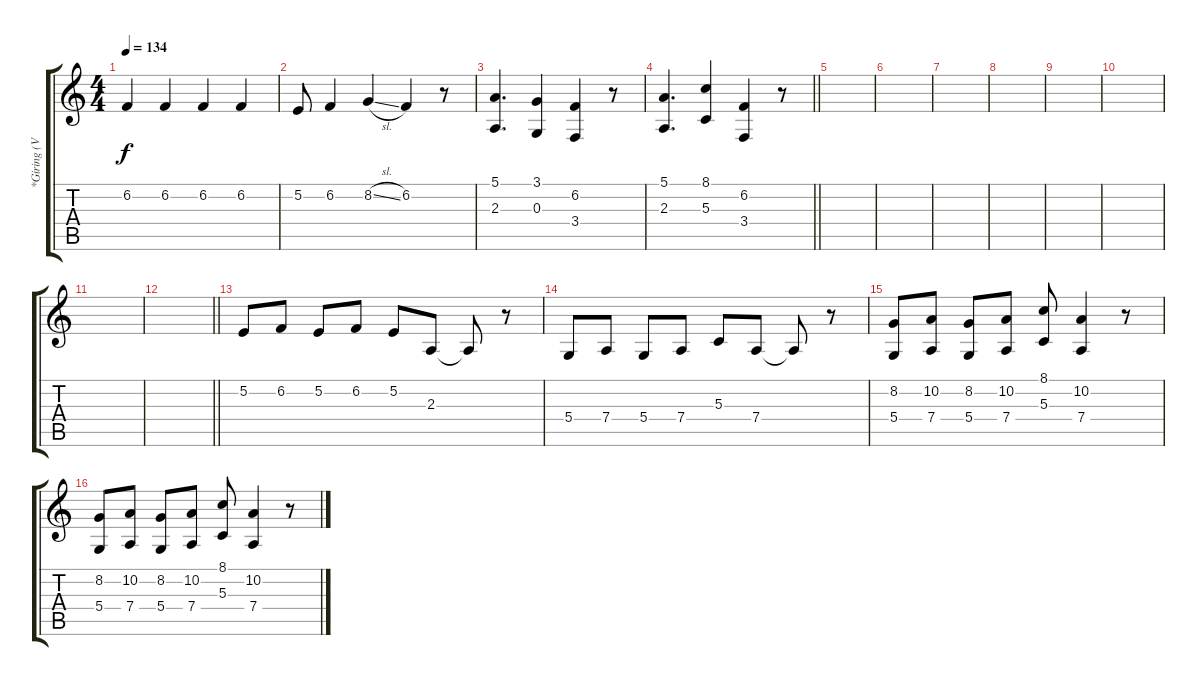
\track ("*Giring (Vocal)" "*Giring (V") {instrument oboe}
\staff {score tabs}
\tuning (E4 B3 G3 D3 A2 E2) {hide}
\ts (4 4)
\tempo 134
\clef g2
\ks c
6.2.4{dy f} 6.2.4 6.2.4 6.2.4 |
5.2.8 6.2.4 8.2{sl}.4 6.2.4 r.8 |
(5.1 2.3).4{d} (3.1 0.3).4 (6.2 3.4).4 r.8 |
\barLineRight lightlight
(5.1 2.3).4{d} (8.1 5.3).4 (6.2 3.4).4 r.8 |
\section ("" "")
|
|
|
|
|
|
|
\barLineRight lightlight
|
\section ("" "")
5.2.8 6.2.8 5.2.8 6.2.8 5.2.8 2.3.8 2.3{t}.8 r.8 |
5.4.8 7.4.8 5.4.8 7.4.8 5.3.8 7.4.8 7.4{t}.8 r.8 |
(8.2 5.4).8 (10.2 7.4).8 (8.2 5.4).8 (10.2 7.4).8 (8.1 5.3).8 (10.2 7.4).4 r.8 |
(8.2 5.4).8 (10.2 7.4).8 (8.2 5.4).8 (10.2 7.4).8 (8.1 5.3).8 (10.2 7.4).4 r.8
